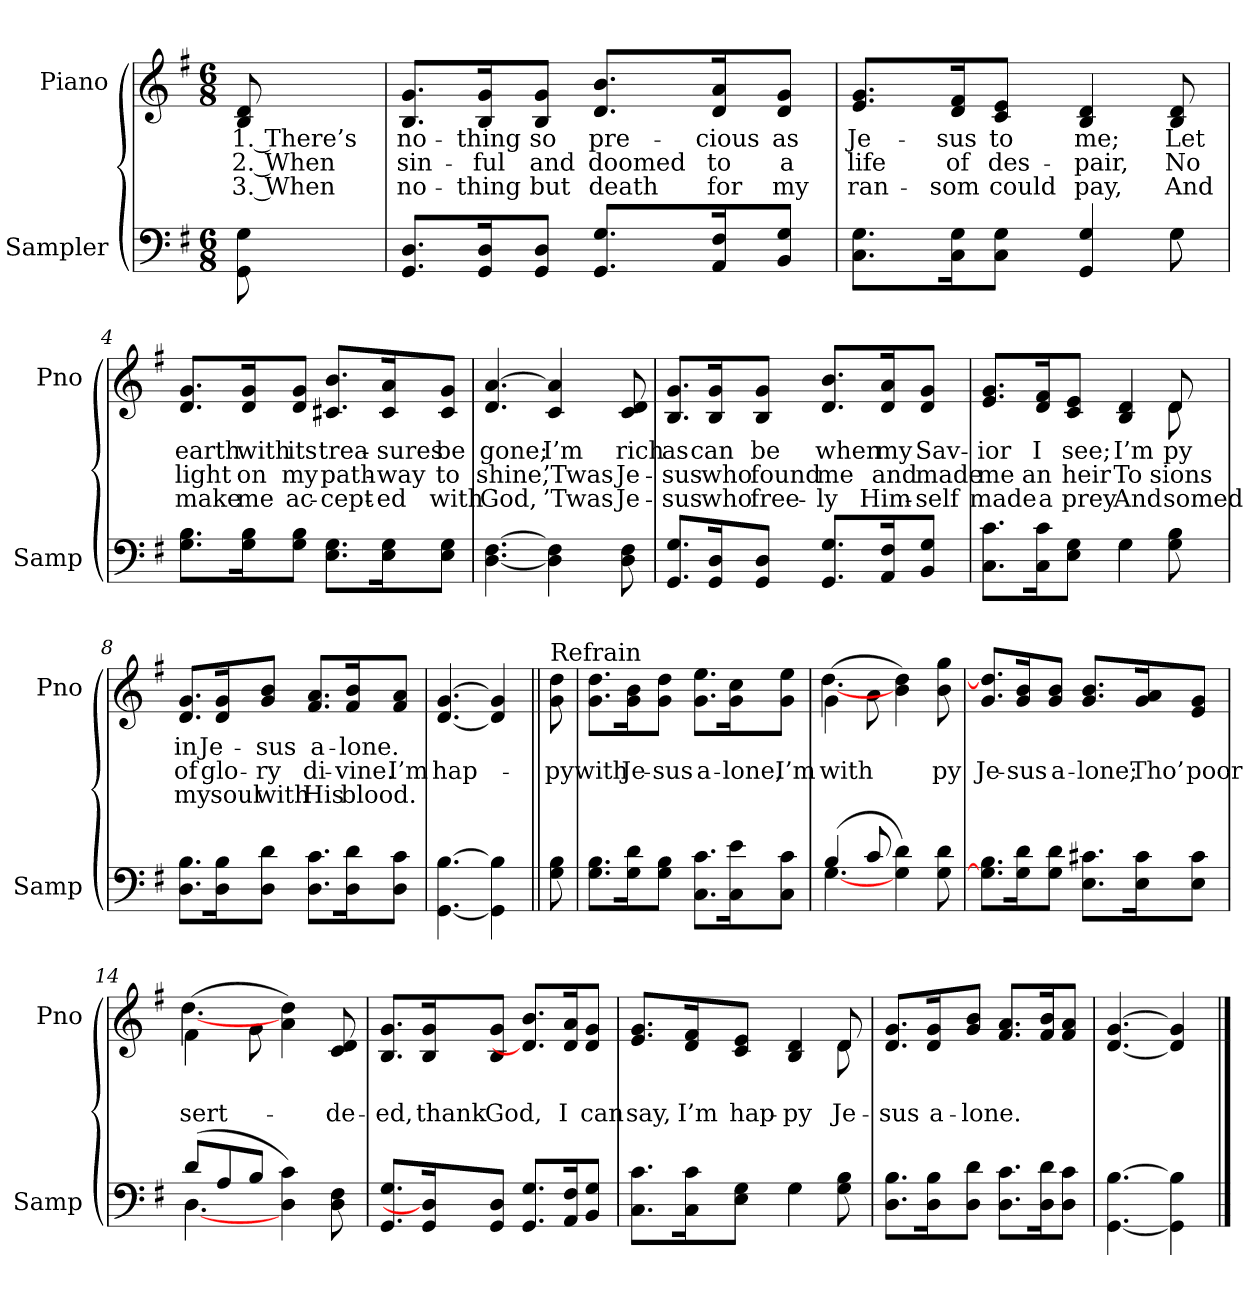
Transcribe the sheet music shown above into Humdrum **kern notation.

**kern	**kern	**text	**text	**text
*part2	*part1	*part1	*part1	*part1
*staff2	*staff1	*staff1	*staff1	*staff1
*I"Sampler	*I"Piano	*	*	*
*I'Samp	*I'Pno	*	*	*
*clefF4	*clefG2	*	*	*
*k[f#]	*k[f#]	*	*	*
*G:	*G:	*	*	*
*M6/8	*M6/8	*	*	*
=1	=1	=1	=1	=1
8GG\ 8G\	8B 8d	1. There’s	2. When	3. When
=2	=2	=2	=2	=2
8.GG/ 8.D/L	8.B/ 8.g/L	no-	sin-	no-
16GG/ 16D/K	16B/ 16g/K	-thing	-ful	-thing
8GG/ 8D/J	8B/ 8g/J	so	and	but
8.GG/ 8.G/L	8.d/ 8.b/L	pre-	doomed	death
16AA/ 16F#/K	16d/ 16a/K	-cious	to	for
8BB/ 8G/J	8d/ 8g/J	as	a	my
=3	=3	=3	=3	=3
*^	*	*	*	*
8.C\ 8.G\L	8ryy	8.e/ 8.g/L	Je-	life	ran-
*v	*v	*	*	*	*
16C\ 16G\K	16d/ 16f#/K	-sus	of	-som
8C\ 8G\J	8c/ 8e/J	to	des-	could
4GG 4G	4B 4d	me;	-pair,	pay,
*^	*	*	*	*
8G\	8G	8B 8d	Let	No	And
*v	*v	*	*	*	*
=4	=4	=4	=4	=4
8.G\ 8.B\L	8.d/ 8.g/L	earth	light	make
16G\ 16B\K	16d/ 16g/K	with	on	me
8G\ 8B\J	8d/ 8g/J	its	my	ac-
8.E\ 8.G\L	8.c#X/ 8.b/L	trea-	path-	-cept-
16E\ 16G\K	16c#/ 16a/K	-sures	-way	-ed
8E\ 8G\J	8c#/ 8g/J	be	to	with
=5	=5	=5	=5	=5
[4.D [4.F#	4.d [4.a	gone;	shine,	God,
4D] 4F#]	4c 4a]	I’m	’Twas	’Twas
8D 8F#	8c 8d	rich	Je-	Je-
=6	=6	=6	=6	=6
8.GG/ 8.G/L	8.B/ 8.g/L	as	-sus	-sus
16GG/ 16D/K	16B/ 16g/K	can	who	who
8GG/ 8D/J	8B/ 8g/J	be	found	free-
8.GG/ 8.G/L	8.d/ 8.b/L	when	me	-ly
16AA/ 16F#/K	16d/ 16a/K	my	and	Him-
8BB/ 8G/J	8d/ 8g/J	Sav-	made	-self
=7	=7	=7	=7	=7
*^	*^	*	*	*
8.C\ 8.c\L	4.ryy	8.e/ 8.g/L	8ryy	-ior	me	made
*	*	*v	*v	*	*	*
16C\ 16c\K	.	16d/ 16f#/K	I	an	a
8E\ 8G\J	.	8c/ 8e/J	see;	heir	prey
4G\	4G	4B 4d	I’m	To	And
*	*	*^	*	*	*
8G 8B	8ryy	8d/	8d	-py	-sions	-somed
*v	*v	*	*	*	*	*
*	*v	*v	*	*	*
=8	=8	=8	=8	=8
8.D\ 8.B\L	8.d/ 8.g/L	in	of	my
16D\ 16B\K	16d/ 16g/K	Je-	glo-	soul
8D\ 8d\J	8g/ 8b/J	-sus	-ry	with
8.D\ 8.c\L	8.f#/ 8.a/L	a-	di-	His
16D\ 16d\K	16f#/ 16b/K	-lone.	-vine.	blood.
8D\ 8c\J	8f#/ 8a/J	.	I’m	.
=9	=9	=9	=9	=9
[4.GG [4.B	[4.d [4.g	.	hap-	.
4GG] 4B]	4d] 4g]	.	.	.
=10||	=10||	=10||	=10||	=10||
!	!LO:TX:t=Refrain	!	!	!
8G 8B	8g 8dd	.	-py	.
=11	=11	=11	=11	=11
8.G\ 8.B\L	8.g\ 8.dd\L	.	with	.
16G\ 16d\K	16g\ 16b\K	.	Je-	.
8G\ 8B\J	8g\ 8dd\J	.	-sus	.
8.C\ 8.c\L	8.g\ 8.ee\L	.	a-	.
16C\ 16e\K	16g\ 16cc\K	.	-lone,	.
8C\ 8c\J	8g\ 8ee\J	.	I’m	.
=12	=12	=12	=12	=12
*^	*^	*	*	*
(4B/	[4.G	(4g\	[4.dd	.	with	.
8c/	.	8a\	.	.	.	.
4G 4d)	4.ryy	4b 4dd)	4.ryy	.	.	.
8G 8d	.	8b 8gg	.	.	-py	.
*v	*v	*	*	*	*	*
*	*v	*v	*	*	*
=13	=13	=13	=13	=13
8.G]\ 8.B\L	8.g/ 8.dd]/L	.	Je-	.
16G\ 16d\K	16g/ 16b/K	.	-sus	.
8G\ 8d\J	8g/ 8b/J	.	a-	.
8.E\ 8.c#X\L	8.g/ 8.b/L	.	-lone;	.
16E\ 16c#\K	16g/ 16a/K	.	Tho’	.
8E\ 8c#\J	8e/ 8g/J	.	poor	.
=14	=14	=14	=14	=14
*^	*^	*	*	*
(8d/L	[4.D	(4f#\	[4.dd	.	-sert-	.
8A/	.	.	.	.	.	.
8B/J	.	8g\	.	.	.	.
4D 4c)	4.ryy	4a 4dd)	4.ryy	.	.	.
8D 8F#	.	8c 8d	.	.	de-	.
*v	*v	*	*	*	*	*
*	*v	*v	*	*	*
=15	=15	=15	=15	=15
8.GG/ 8.G/L	8.B/ 8.g/L	.	-ed,	.
16GG/ 16D]/K	16B/ 16g/K	.	thank	.
8GG/ 8D/J	8B/ 8g/J	.	God,	.
8.GG/ 8.G/L	8.d]/ 8.b/L	.	.	.
16AA/ 16F#/K	16d/ 16a/K	.	I	.
8BB/ 8G/J	8d/ 8g/J	.	can	.
=16	=16	=16	=16	=16
*^	*^	*	*	*
8.C\ 8.c\L	4.ryy	8.e/ 8.g/L	8ryy	.	say,	.
*	*	*v	*v	*	*	*
16C\ 16c\K	.	16d/ 16f#/K	.	I’m	.
8E\ 8G\J	.	8c/ 8e/J	.	hap-	.
4G\	4G	4B 4d	.	-py	.
*	*	*^	*	*	*
8G 8B	8ryy	8d/	8d	.	Je-	.
*v	*v	*	*	*	*	*
*	*v	*v	*	*	*
=17	=17	=17	=17	=17
8.D\ 8.B\L	8.d/ 8.g/L	.	-sus	.
16D\ 16B\K	16d/ 16g/K	.	a-	.
8D\ 8d\J	8g/ 8b/J	.	-lone.	.
8.D\ 8.c\L	8.f#/ 8.a/L	.	.	.
16D\ 16d\K	16f#/ 16b/K	.	.	.
8D\ 8c\J	8f#/ 8a/J	.	.	.
=18	=18	=18	=18	=18
[4.GG [4.B	[4.d [4.g	.	.	.
4GG] 4B]	4d] 4g]	.	.	.
==	==	==	==	==
*-	*-	*-	*-	*-
